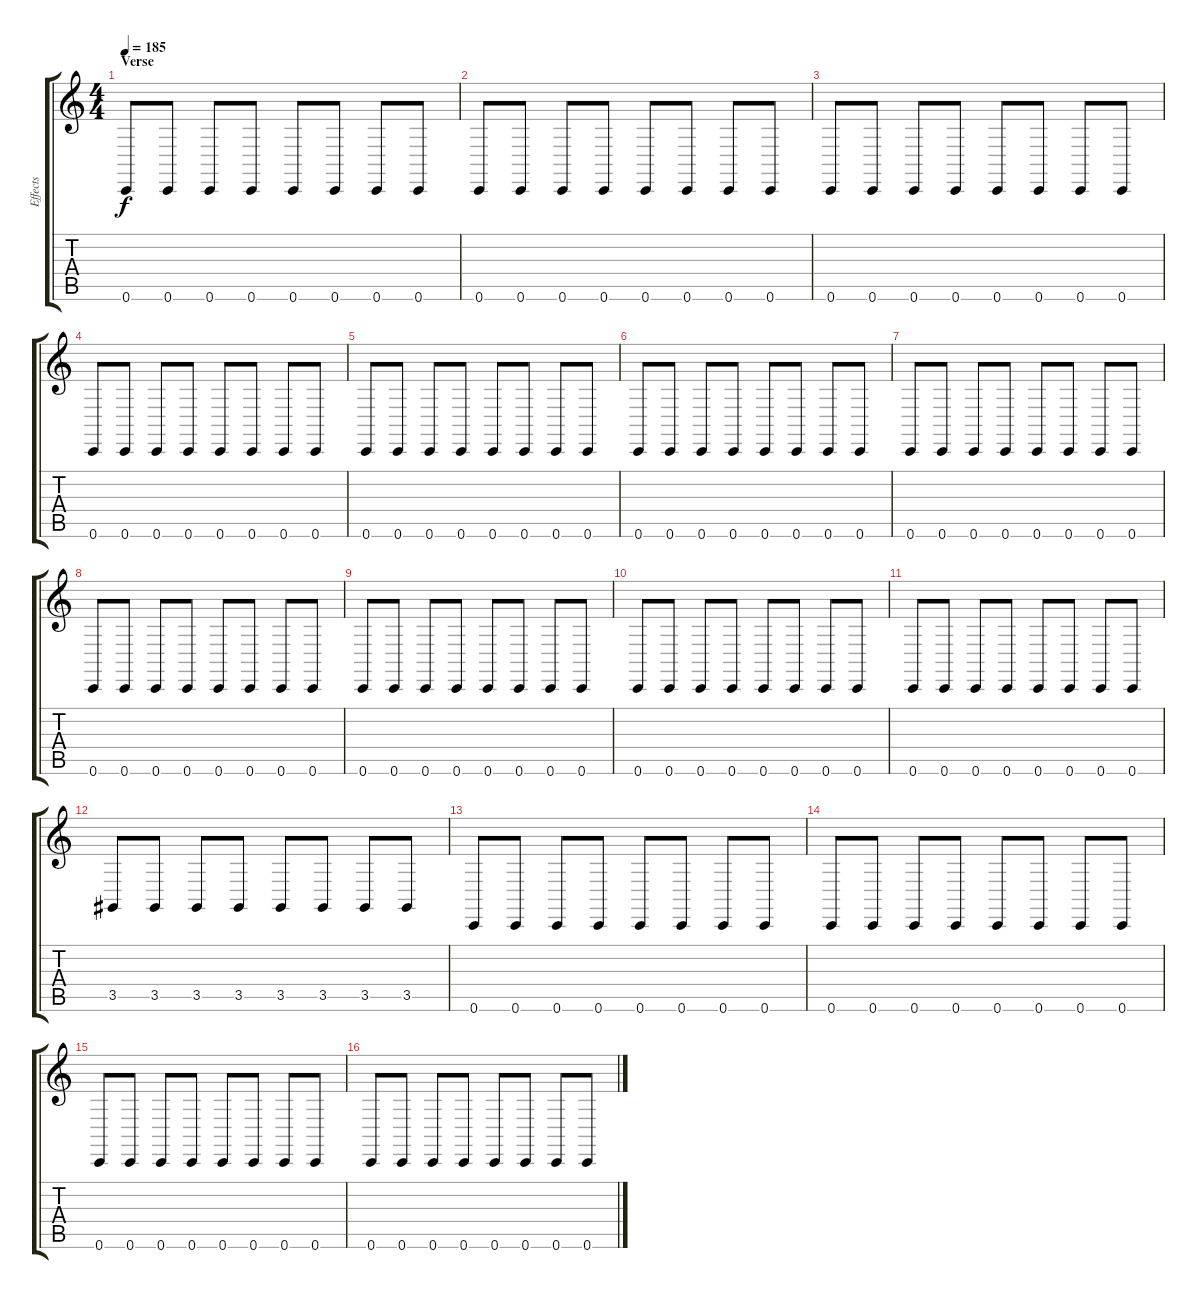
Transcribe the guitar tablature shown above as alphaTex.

\track ("Effects" "Effects") {instrument pad3polysynth}
\staff {score tabs}
\tuning (C4 G3 Eb3 Bb2 F2 C2) {hide}
\ts (4 4)
\section ("" "Verse")
\tempo 185
\clef g2
\ks c
0.6.8{dy f} 0.6.8 0.6.8 0.6.8 0.6.8 0.6.8 0.6.8 0.6.8 |
0.6.8 0.6.8 0.6.8 0.6.8 0.6.8 0.6.8 0.6.8 0.6.8 |
0.6.8 0.6.8 0.6.8 0.6.8 0.6.8 0.6.8 0.6.8 0.6.8 |
0.6.8 0.6.8 0.6.8 0.6.8 0.6.8 0.6.8 0.6.8 0.6.8 |
0.6.8 0.6.8 0.6.8 0.6.8 0.6.8 0.6.8 0.6.8 0.6.8 |
0.6.8 0.6.8 0.6.8 0.6.8 0.6.8 0.6.8 0.6.8 0.6.8 |
0.6.8 0.6.8 0.6.8 0.6.8 0.6.8 0.6.8 0.6.8 0.6.8 |
0.6.8 0.6.8 0.6.8 0.6.8 0.6.8 0.6.8 0.6.8 0.6.8 |
0.6.8 0.6.8 0.6.8 0.6.8 0.6.8 0.6.8 0.6.8 0.6.8 |
0.6.8 0.6.8 0.6.8 0.6.8 0.6.8 0.6.8 0.6.8 0.6.8 |
0.6.8 0.6.8 0.6.8 0.6.8 0.6.8 0.6.8 0.6.8 0.6.8 |
3.5.8 3.5.8 3.5.8 3.5.8 3.5.8 3.5.8 3.5.8 3.5.8 |
0.6.8 0.6.8 0.6.8 0.6.8 0.6.8 0.6.8 0.6.8 0.6.8 |
0.6.8 0.6.8 0.6.8 0.6.8 0.6.8 0.6.8 0.6.8 0.6.8 |
0.6.8 0.6.8 0.6.8 0.6.8 0.6.8 0.6.8 0.6.8 0.6.8 |
0.6.8 0.6.8 0.6.8 0.6.8 0.6.8 0.6.8 0.6.8 0.6.8
